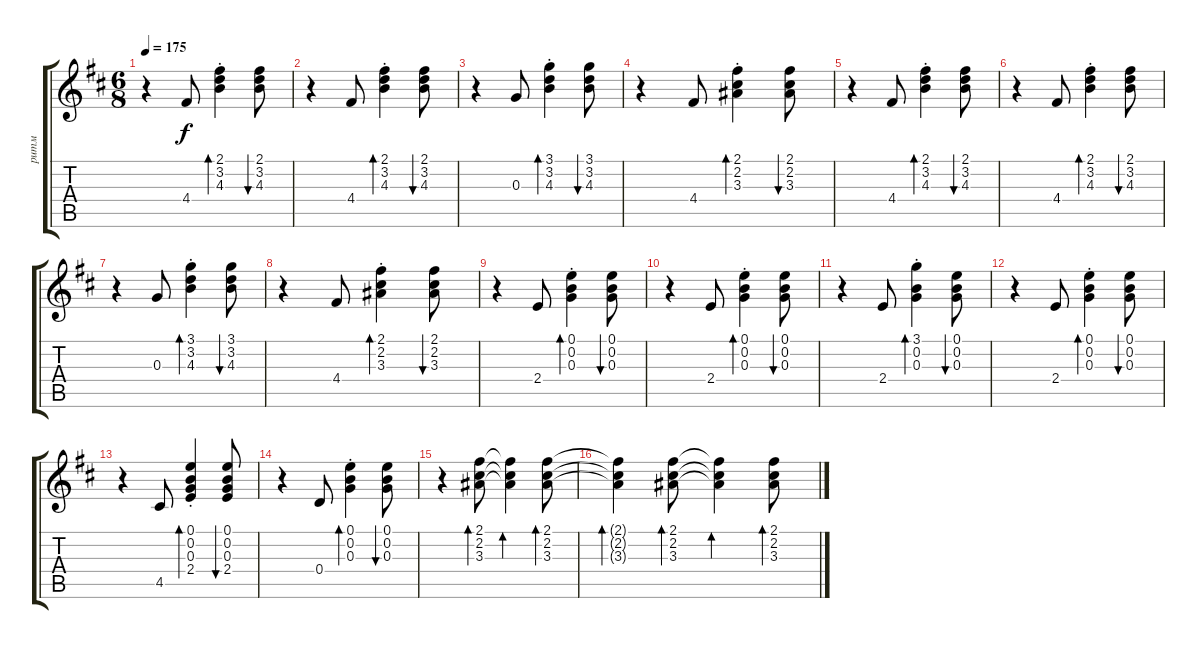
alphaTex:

\track ("ритм" "ритм") {instrument acousticguitarsteel}
\staff {score tabs}
\tuning (E4 B3 G3 D3 A2 E2) {hide}
\ts (6 8)
\tempo 175
\clef g2
\ks bminor
r.4{dy f} 4.4.8 (2.1{st} 3.2{st} 4.3{st}).4{bd 60} (2.1 3.2 4.3).8{bu 60} |
r.4 4.4.8 (2.1{st} 3.2{st} 4.3{st}).4{bd 60} (2.1 3.2 4.3).8{bu 60} |
r.4 0.3.8 (3.1{st} 3.2{st} 4.3{st}).4{bd 60} (3.1 3.2 4.3).8{bu 60} |
r.4 4.4.8 (2.1{st} 2.2{st} 3.3{st}).4{bd 60} (2.1 2.2 3.3).8{bu 60} |
r.4 4.4.8 (2.1{st} 3.2{st} 4.3{st}).4{bd 60} (2.1 3.2 4.3).8{bu 60} |
r.4 4.4.8 (2.1{st} 3.2{st} 4.3{st}).4{bd 60} (2.1 3.2 4.3).8{bu 60} |
r.4 0.3.8 (3.1{st} 3.2{st} 4.3{st}).4{bd 60} (3.1 3.2 4.3).8{bu 60} |
r.4 4.4.8 (2.1{st} 2.2{st} 3.3{st}).4{bd 60} (2.1 2.2 3.3).8{bu 60} |
r.4 2.4.8 (0.1{st} 0.2{st} 0.3{st}).4{bd 60} (0.1 0.2 0.3).8{bu 60} |
r.4 2.4.8 (0.1{st} 0.2{st} 0.3{st}).4{bd 60} (0.1 0.2 0.3).8{bu 60} |
r.4 2.4.8 (3.1{st} 0.2{st} 0.3{st}).4{bd 60} (0.1 0.2 0.3).8{bu 60} |
r.4 2.4.8 (0.1{st} 0.2{st} 0.3{st}).4{bd 60} (0.1 0.2 0.3).8{bu 60} |
r.4 4.5.8 (0.1{st} 0.2{st} 0.3{st} 2.4{st}).4{bd 60} (0.1 0.2 0.3 2.4).8{bu 60} |
r.4 0.4.8 (0.1{st} 0.2{st} 0.3{st}).4{bd 60} (0.1 0.2 0.3).8{bu 60} |
r.4 (2.1 2.2 3.3).8{bd 60} (2.1{t} 2.2{t} 3.3{t}).4{bd 60} (2.1 2.2 3.3).8{bd 60} |
(2.1{t} 2.2{t} 3.3{t}).4{bd 60} (2.1 2.2 3.3).8{bd 60} (2.1{t} 2.2{t} 3.3{t}).4{bd 60} (2.1 2.2 3.3).8{bd 60}
